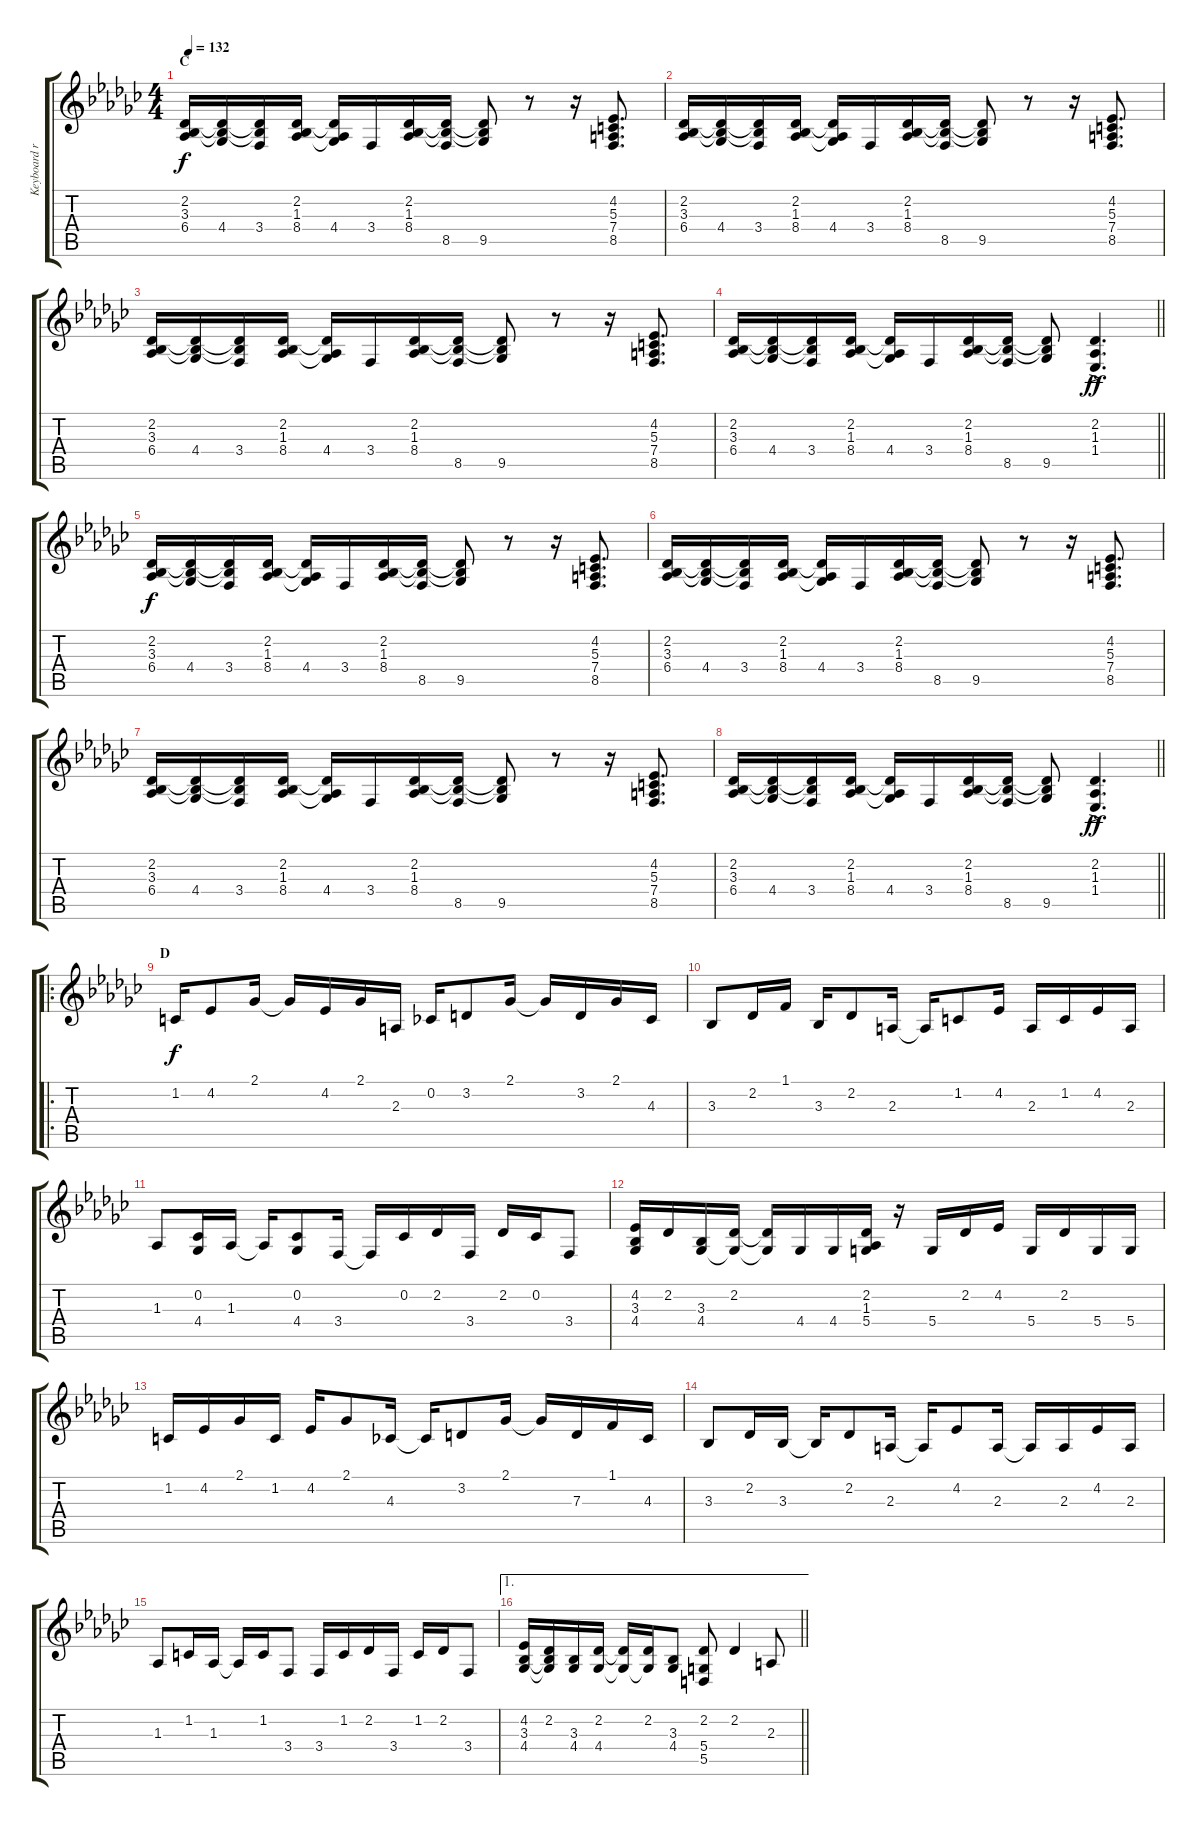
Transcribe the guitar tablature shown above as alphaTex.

\track ("Keyboard right hand" "Keyboard r") {instrument electricgrandpiano}
\staff {score tabs}
\tuning (E4 B3 G3 D3 A2 E2) {hide}
\ts (4 4)
\section ("" "C")
\tempo 132
\clef g2
\ks gb
(2.2 3.3 6.4).16{dy f} (2.2{t} 3.3{t} 4.4).16 (2.2{t} 3.3{t} 3.4).16 (2.2 1.3 8.4).16 (2.2{t} 1.3{t} 4.4).16 3.4.16 (2.2 1.3 8.4).16 (2.2{t} 8.4{t} 8.5).16 (2.2{t} 8.4{t} 9.5).8 r.8 r.16 (4.2 5.3 7.4 8.5).8{d} |
(2.2 3.3 6.4).16 (2.2{t} 3.3{t} 4.4).16 (2.2{t} 3.3{t} 3.4).16 (2.2 1.3 8.4).16 (2.2{t} 1.3{t} 4.4).16 3.4.16 (2.2 1.3 8.4).16 (2.2{t} 8.4{t} 8.5).16 (2.2{t} 8.4{t} 9.5).8 r.8 r.16 (4.2 5.3 7.4 8.5).8{d} |
(2.2 3.3 6.4).16 (2.2{t} 3.3{t} 4.4).16 (2.2{t} 3.3{t} 3.4).16 (2.2 1.3 8.4).16 (2.2{t} 1.3{t} 4.4).16 3.4.16 (2.2 1.3 8.4).16 (2.2{t} 8.4{t} 8.5).16 (2.2{t} 8.4{t} 9.5).8 r.8 r.16 (4.2 5.3 7.4 8.5).8{d} |
\barLineRight lightlight
(2.2 3.3 6.4).16 (2.2{t} 3.3{t} 4.4).16 (2.2{t} 3.3{t} 3.4).16 (2.2 1.3 8.4).16 (2.2{t} 1.3{t} 4.4).16 3.4.16 (2.2 1.3 8.4).16 (2.2{t} 8.4{t} 8.5).16 (2.2{t} 8.4{t} 9.5).8 (2.2{ac} 1.3{ac} 1.4{ac}).4{d dy ff} |
(2.2 3.3 6.4).16{dy f} (2.2{t} 3.3{t} 4.4).16 (2.2{t} 3.3{t} 3.4).16 (2.2 1.3 8.4).16 (2.2{t} 1.3{t} 4.4).16 3.4.16 (2.2 1.3 8.4).16 (2.2{t} 8.4{t} 8.5).16 (2.2{t} 8.4{t} 9.5).8 r.8 r.16 (4.2 5.3 7.4 8.5).8{d} |
(2.2 3.3 6.4).16 (2.2{t} 3.3{t} 4.4).16 (2.2{t} 3.3{t} 3.4).16 (2.2 1.3 8.4).16 (2.2{t} 1.3{t} 4.4).16 3.4.16 (2.2 1.3 8.4).16 (2.2{t} 8.4{t} 8.5).16 (2.2{t} 8.4{t} 9.5).8 r.8 r.16 (4.2 5.3 7.4 8.5).8{d} |
(2.2 3.3 6.4).16 (2.2{t} 3.3{t} 4.4).16 (2.2{t} 3.3{t} 3.4).16 (2.2 1.3 8.4).16 (2.2{t} 1.3{t} 4.4).16 3.4.16 (2.2 1.3 8.4).16 (2.2{t} 8.4{t} 8.5).16 (2.2{t} 8.4{t} 9.5).8 r.8 r.16 (4.2 5.3 7.4 8.5).8{d} |
\barLineRight lightlight
(2.2 3.3 6.4).16 (2.2{t} 3.3{t} 4.4).16 (2.2{t} 3.3{t} 3.4).16 (2.2 1.3 8.4).16 (2.2{t} 1.3{t} 4.4).16 3.4.16 (2.2 1.3 8.4).16 (2.2{t} 8.4{t} 8.5).16 (2.2{t} 8.4{t} 9.5).8 (2.2{ac} 1.3{ac} 1.4{ac}).4{d dy ff} |
\ro
\section ("" "D")
1.2.16{dy f} 4.2.8 2.1.16 2.1{t}.16 4.2.16 2.1.16 2.3.16 0.2.16 3.2.8 2.1.16 2.1{t}.16 3.2.16 2.1.16 4.3.16 |
3.3.8 2.2.16 1.1.16 3.3.16 2.2.8 2.3.16 2.3{t}.16 1.2.8 4.2.16 2.3.16 1.2.16 4.2.16 2.3.16 |
1.3.8 (0.2 4.4).16 1.3.16 1.3{t}.16 (0.2 4.4).8 3.4.16 3.4{t}.16 0.2.16 2.2.16 3.4.16 2.2.16 0.2.16 3.4.8 |
(4.2 3.3 4.4).16 2.2.16 (3.3 4.4).16 (2.2 4.4{t}).16 (2.2{t} 4.4{t}).16 4.4.16 4.4.16 (2.2 1.3 5.4).16 r.16 5.4.16 2.2.16 4.2.16 5.4.16 2.2.16 5.4.16 5.4.16 |
1.2.16 4.2.16 2.1.16 1.2.16 4.2.16 2.1.8 4.3.16 4.3{t}.16 3.2.8 2.1.16 2.1{t}.16 7.3.16 1.1.16 4.3.16 |
3.3.8 2.2.16 3.3.16 3.3{t}.16 2.2.8 2.3.16 2.3{t}.16 4.2.8 2.3.16 2.3{t}.16 2.3.16 4.2.16 2.3.16 |
1.3.8 1.2.16 1.3.16 1.3{t}.16 1.2.16 3.4.8 3.4.16 1.2.16 2.2.16 3.4.16 1.2.16 2.2.16 3.4.8 |
\ae 1
\barLineRight lightlight
(4.2 3.3 4.4).16 (2.2 3.3{t} 4.4{t}).16 (3.3 4.4).16 (2.2 4.4).16 (2.2{t} 4.4{t}).16 (2.2 4.4{t}).16 (3.3 4.4).8 (2.2 5.4 5.5).8 2.2.4 2.3.8
